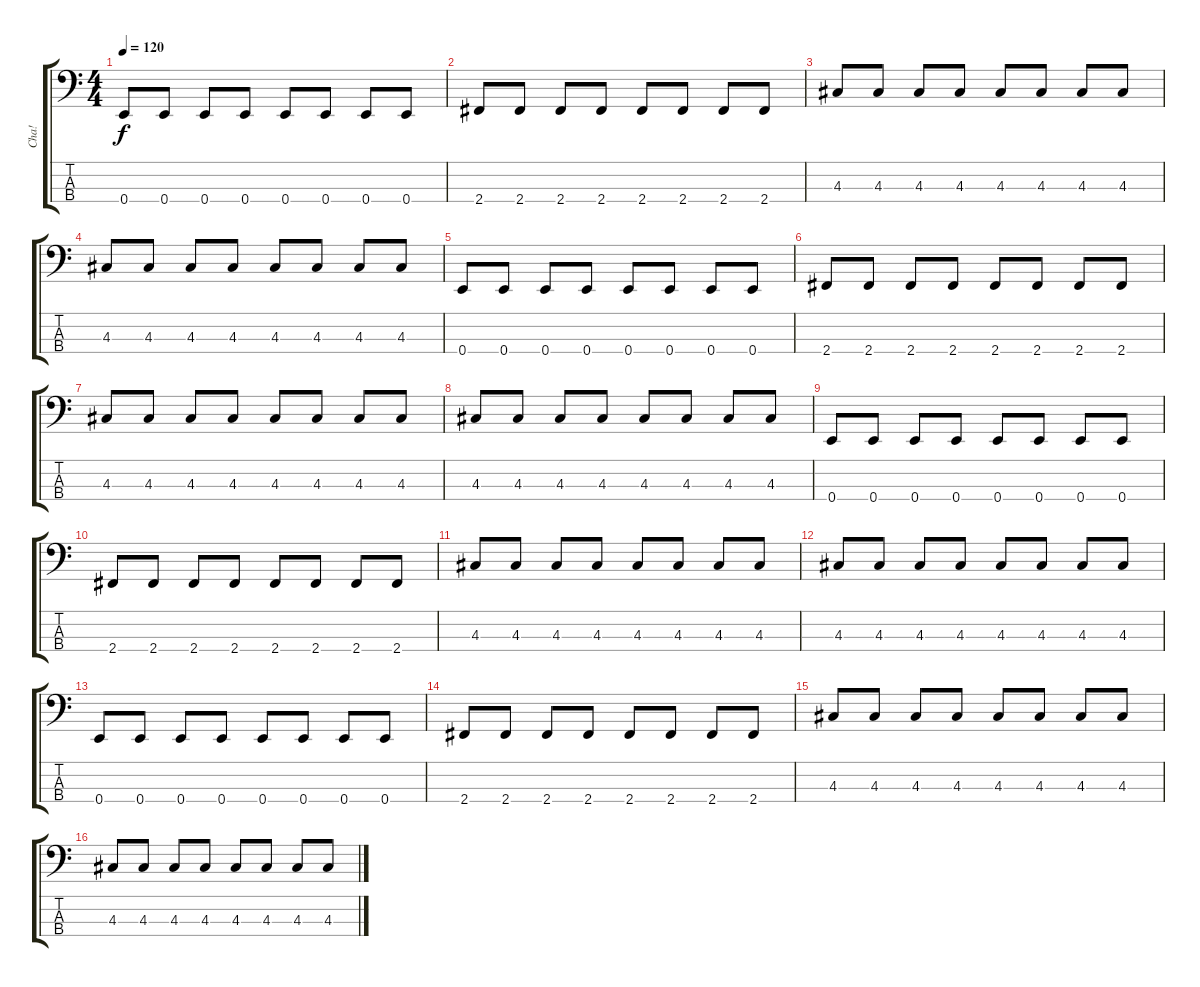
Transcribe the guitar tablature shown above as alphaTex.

\track ("Cha!" "Cha!") {instrument electricbasspick}
\staff {score tabs}
\tuning (G2 D2 A1 E1) {hide}
\ts (4 4)
\tempo 120
\clef f4
\ks c
0.4.8{dy f} 0.4.8 0.4.8 0.4.8 0.4.8 0.4.8 0.4.8 0.4.8 |
2.4.8 2.4.8 2.4.8 2.4.8 2.4.8 2.4.8 2.4.8 2.4.8 |
4.3.8 4.3.8 4.3.8 4.3.8 4.3.8 4.3.8 4.3.8 4.3.8 |
4.3.8 4.3.8 4.3.8 4.3.8 4.3.8 4.3.8 4.3.8 4.3.8 |
0.4.8 0.4.8 0.4.8 0.4.8 0.4.8 0.4.8 0.4.8 0.4.8 |
2.4.8 2.4.8 2.4.8 2.4.8 2.4.8 2.4.8 2.4.8 2.4.8 |
4.3.8 4.3.8 4.3.8 4.3.8 4.3.8 4.3.8 4.3.8 4.3.8 |
4.3.8 4.3.8 4.3.8 4.3.8 4.3.8 4.3.8 4.3.8 4.3.8 |
0.4.8 0.4.8 0.4.8 0.4.8 0.4.8 0.4.8 0.4.8 0.4.8 |
2.4.8 2.4.8 2.4.8 2.4.8 2.4.8 2.4.8 2.4.8 2.4.8 |
4.3.8 4.3.8 4.3.8 4.3.8 4.3.8 4.3.8 4.3.8 4.3.8 |
4.3.8 4.3.8 4.3.8 4.3.8 4.3.8 4.3.8 4.3.8 4.3.8 |
0.4.8 0.4.8 0.4.8 0.4.8 0.4.8 0.4.8 0.4.8 0.4.8 |
2.4.8 2.4.8 2.4.8 2.4.8 2.4.8 2.4.8 2.4.8 2.4.8 |
4.3.8 4.3.8 4.3.8 4.3.8 4.3.8 4.3.8 4.3.8 4.3.8 |
4.3.8 4.3.8 4.3.8 4.3.8 4.3.8 4.3.8 4.3.8 4.3.8
